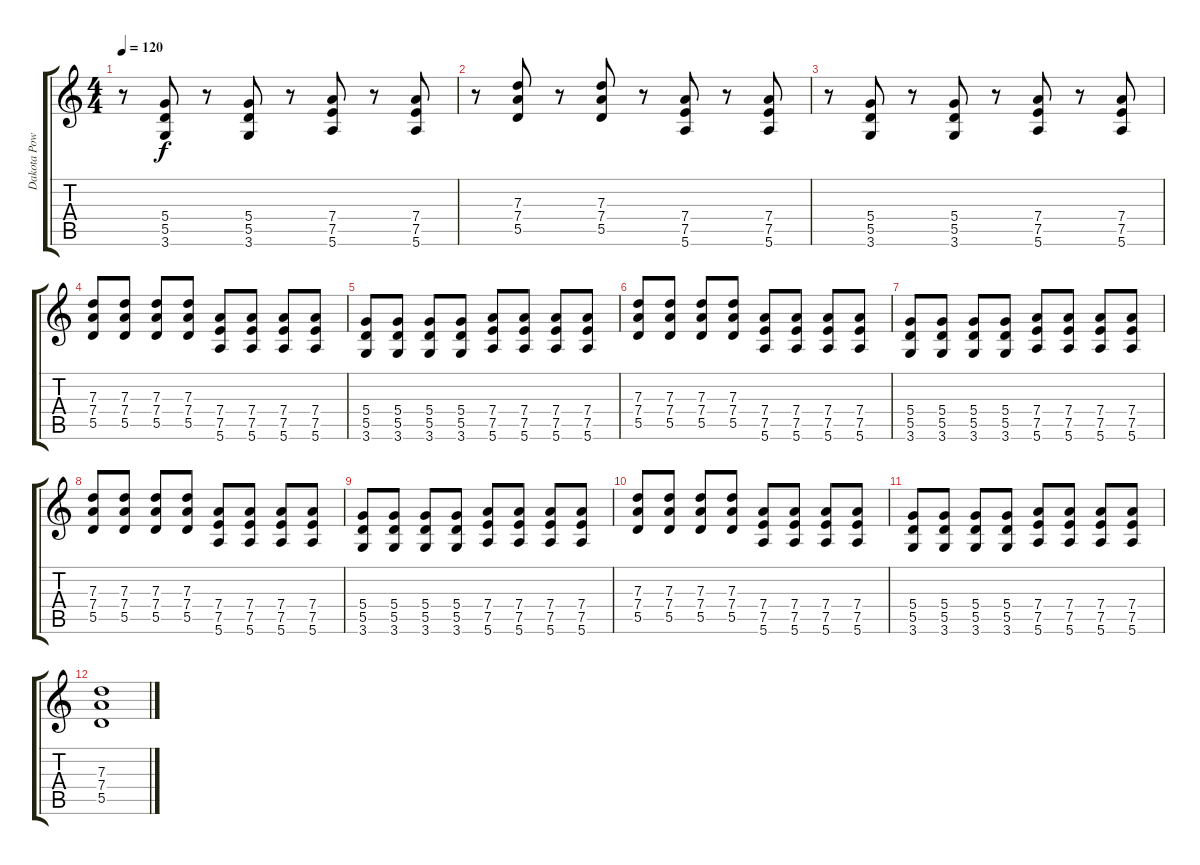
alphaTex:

\track ("Dakota Powers (Rythm Guitar)" "Dakota Pow") {instrument overdrivenguitar}
\staff {score tabs}
\tuning (E4 B3 G3 D3 A2 E2) {hide}
\ts (4 4)
\tempo 120
\clef g2
\ks c
r.8{dy f} (5.4 5.5 3.6).8 r.8 (5.4 5.5 3.6).8 r.8 (7.4 7.5 5.6).8 r.8 (7.4 7.5 5.6).8 |
r.8 (7.3 7.4 5.5).8 r.8 (7.3 7.4 5.5).8 r.8 (7.4 7.5 5.6).8 r.8 (7.4 7.5 5.6).8 |
r.8 (5.4 5.5 3.6).8 r.8 (5.4 5.5 3.6).8 r.8 (7.4 7.5 5.6).8 r.8 (7.4 7.5 5.6).8 |
(7.3 7.4 5.5).8 (7.3 7.4 5.5).8 (7.3 7.4 5.5).8 (7.3 7.4 5.5).8 (7.4 7.5 5.6).8 (7.4 7.5 5.6).8 (7.4 7.5 5.6).8 (7.4 7.5 5.6).8 |
(5.4 5.5 3.6).8 (5.4 5.5 3.6).8 (5.4 5.5 3.6).8 (5.4 5.5 3.6).8 (7.4 7.5 5.6).8 (7.4 7.5 5.6).8 (7.4 7.5 5.6).8 (7.4 7.5 5.6).8 |
(7.3 7.4 5.5).8 (7.3 7.4 5.5).8 (7.3 7.4 5.5).8 (7.3 7.4 5.5).8 (7.4 7.5 5.6).8 (7.4 7.5 5.6).8 (7.4 7.5 5.6).8 (7.4 7.5 5.6).8 |
(5.4 5.5 3.6).8 (5.4 5.5 3.6).8 (5.4 5.5 3.6).8 (5.4 5.5 3.6).8 (7.4 7.5 5.6).8 (7.4 7.5 5.6).8 (7.4 7.5 5.6).8 (7.4 7.5 5.6).8 |
(7.3 7.4 5.5).8 (7.3 7.4 5.5).8 (7.3 7.4 5.5).8 (7.3 7.4 5.5).8 (7.4 7.5 5.6).8 (7.4 7.5 5.6).8 (7.4 7.5 5.6).8 (7.4 7.5 5.6).8 |
(5.4 5.5 3.6).8 (5.4 5.5 3.6).8 (5.4 5.5 3.6).8 (5.4 5.5 3.6).8 (7.4 7.5 5.6).8 (7.4 7.5 5.6).8 (7.4 7.5 5.6).8 (7.4 7.5 5.6).8 |
(7.3 7.4 5.5).8 (7.3 7.4 5.5).8 (7.3 7.4 5.5).8 (7.3 7.4 5.5).8 (7.4 7.5 5.6).8 (7.4 7.5 5.6).8 (7.4 7.5 5.6).8 (7.4 7.5 5.6).8 |
(5.4 5.5 3.6).8 (5.4 5.5 3.6).8 (5.4 5.5 3.6).8 (5.4 5.5 3.6).8 (7.4 7.5 5.6).8 (7.4 7.5 5.6).8 (7.4 7.5 5.6).8 (7.4 7.5 5.6).8 |
(7.3 7.4 5.5).1
